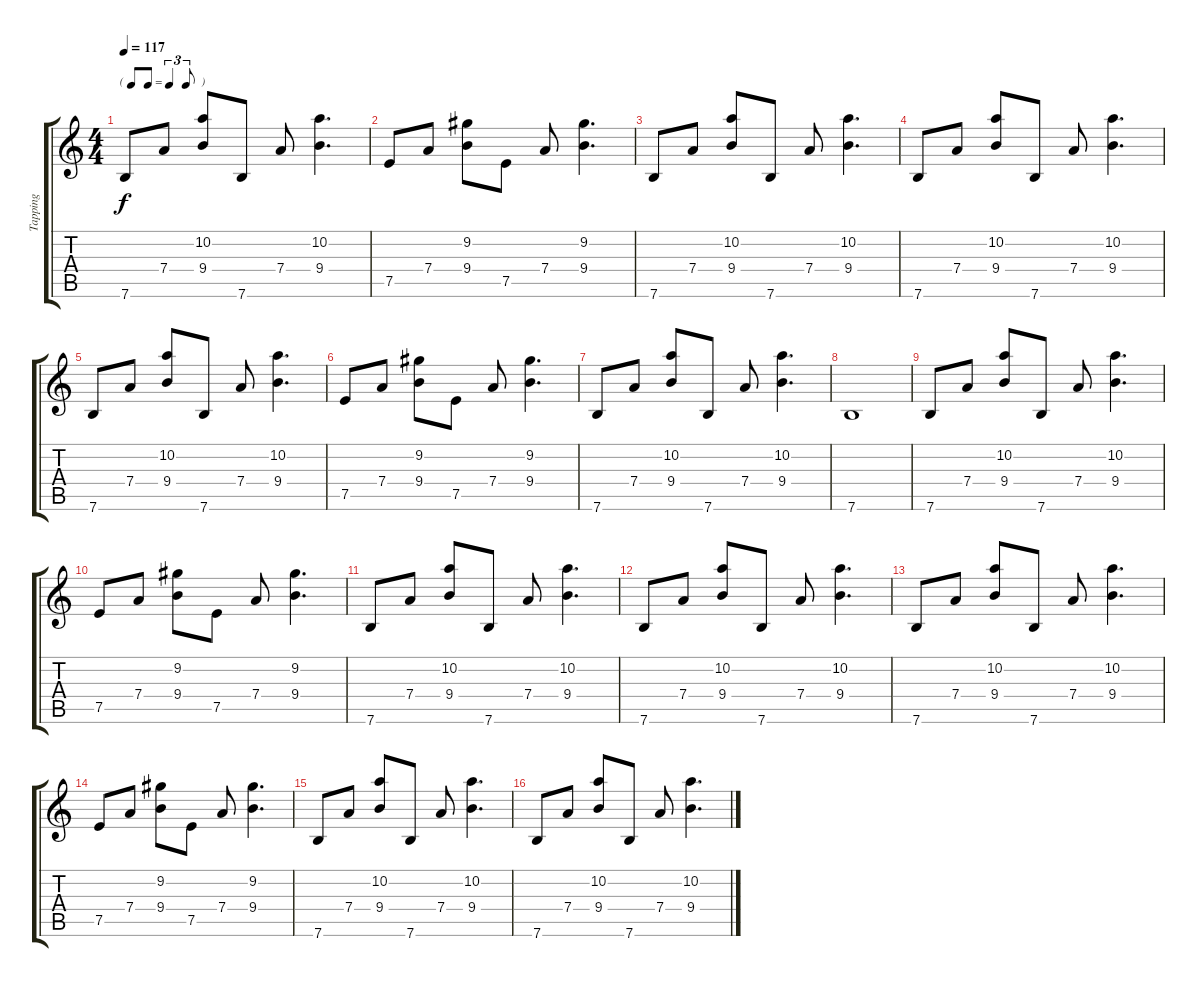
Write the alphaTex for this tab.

\track ("Tapping" "Tapping") {instrument electricguitarjazz}
\staff {score tabs}
\tuning (E4 B3 G3 D3 A2 E2) {hide}
\ts (4 4)
\tf triplet8th
\tempo 117
\clef g2
\ks c
7.6.8{dy f instrument electricguitarjazz} 7.4.8 (10.2 9.4).8 7.6.8 7.4.8 (10.2 9.4).4{d} |
7.5.8 7.4.8 (9.2 9.4).8 7.5.8 7.4.8 (9.2 9.4).4{d} |
7.6.8 7.4.8 (10.2 9.4).8 7.6.8 7.4.8 (10.2 9.4).4{d} |
7.6.8 7.4.8 (10.2 9.4).8 7.6.8 7.4.8 (10.2 9.4).4{d} |
7.6.8 7.4.8 (10.2 9.4).8 7.6.8 7.4.8 (10.2 9.4).4{d} |
7.5.8 7.4.8 (9.2 9.4).8 7.5.8 7.4.8 (9.2 9.4).4{d} |
7.6.8 7.4.8 (10.2 9.4).8 7.6.8 7.4.8 (10.2 9.4).4{d} |
7.6.1 |
7.6.8 7.4.8 (10.2 9.4).8 7.6.8 7.4.8 (10.2 9.4).4{d} |
7.5.8 7.4.8 (9.2 9.4).8 7.5.8 7.4.8 (9.2 9.4).4{d} |
7.6.8 7.4.8 (10.2 9.4).8 7.6.8 7.4.8 (10.2 9.4).4{d} |
7.6.8 7.4.8 (10.2 9.4).8 7.6.8 7.4.8 (10.2 9.4).4{d} |
7.6.8 7.4.8 (10.2 9.4).8 7.6.8 7.4.8 (10.2 9.4).4{d} |
7.5.8 7.4.8 (9.2 9.4).8 7.5.8 7.4.8 (9.2 9.4).4{d} |
7.6.8 7.4.8 (10.2 9.4).8 7.6.8 7.4.8 (10.2 9.4).4{d} |
7.6.8 7.4.8 (10.2 9.4).8 7.6.8 7.4.8 (10.2 9.4).4{d}
